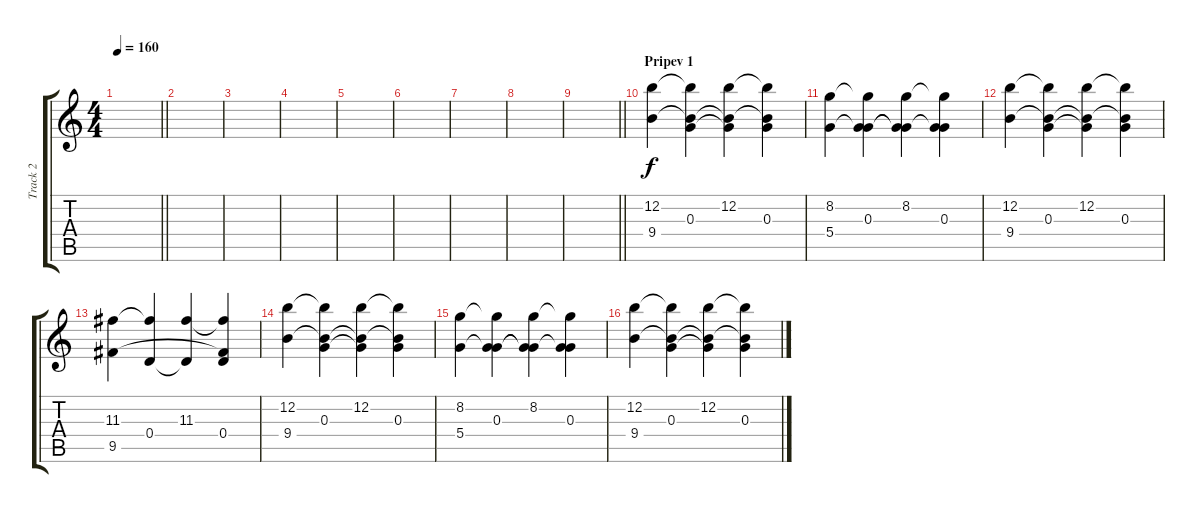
\track ("Track 2" "Track 2") {instrument acousticguitarsteel}
\staff {score tabs}
\tuning (E4 B3 G3 D3 A2 E2) {hide}
\ts (4 4)
\tempo 160
\clef g2
\barLineRight lightlight
\ks c
|
|
|
|
|
|
|
|
\barLineRight lightlight
|
\section ("" "Pripev 1")
(12.2 9.4).4 (12.2{t} 0.3 9.4{t}).4 (12.2 0.3{t} 9.4{t}).4 (12.2{t} 0.3 9.4{t}).4 |
(8.2 5.4).4 (8.2{t} 0.3 5.4{t}).4 (8.2 0.3{t} 5.4{t}).4 (8.2{t} 0.3 5.4{t}).4 |
(12.2 9.4).4 (12.2{t} 0.3 9.4{t}).4 (12.2 0.3{t} 9.4{t}).4 (12.2{t} 0.3 9.4{t}).4 |
(11.3 9.5).4 (11.3{t} 0.4).4 (11.3 0.4{t}).4 (11.3{t} 0.4 9.5{t}).4 |
(12.2 9.4).4 (12.2{t} 0.3 9.4{t}).4 (12.2 0.3{t} 9.4{t}).4 (12.2{t} 0.3 9.4{t}).4 |
(8.2 5.4).4 (8.2{t} 0.3 5.4{t}).4 (8.2 0.3{t} 5.4{t}).4 (8.2{t} 0.3 5.4{t}).4 |
(12.2 9.4).4 (12.2{t} 0.3 9.4{t}).4 (12.2 0.3{t} 9.4{t}).4 (12.2{t} 0.3 9.4{t}).4
